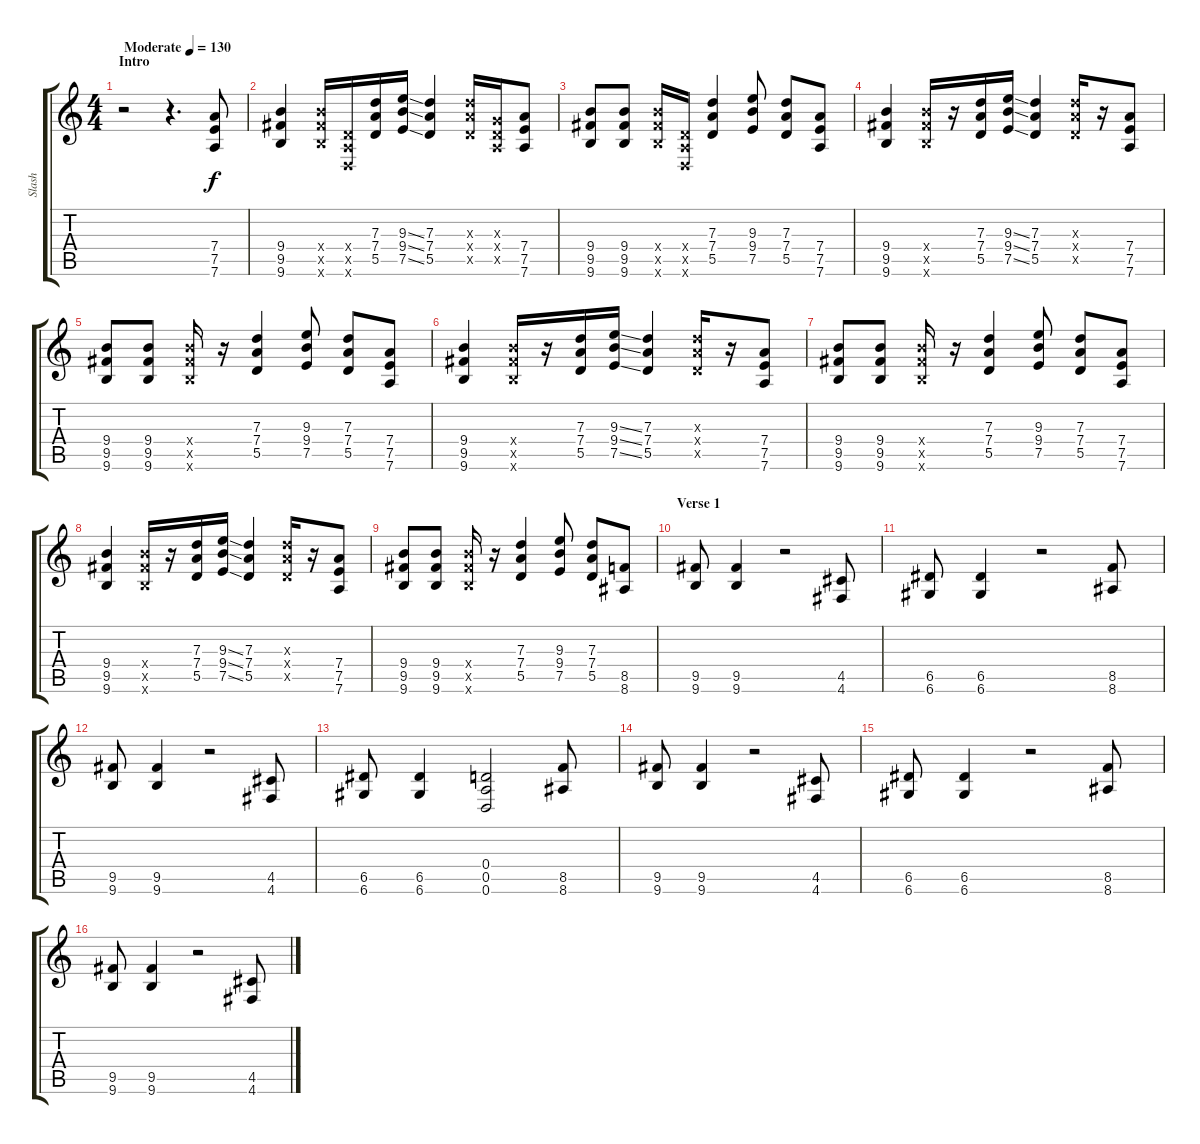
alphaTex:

\track ("Slash" "Slash") {instrument overdrivenguitar}
\staff {score tabs}
\tuning (E4 B3 G3 D3 A2 D2) {hide}
\ts (4 4)
\section ("" "Intro")
\tempo (130 "Moderate")
\clef g2
\ks c
r.2{dy f instrument overdrivenguitar} r.4{d} (7.4 7.5 7.6).8 |
(9.4 9.5 9.6).4 (9.4{x} 9.5{x} 9.6{x}).16 (0.4{x} 0.5{x} 0.6{x}).16 (7.3 7.4 5.5).16 (9.3{ss} 9.4{ss} 7.5{ss}).16 (7.3 7.4 5.5).4 (7.3{x} 7.4{x} 5.5{x}).16 (0.3{x} 0.4{x} 0.5{x}).16 (7.4 7.5 7.6).8 |
(9.4 9.5 9.6).8 (9.4 9.5 9.6).8 (9.4{x} 9.5{x} 9.6{x}).16 (0.4{x} 0.5{x} 0.6{x}).16 (7.3 7.4 5.5).4 (9.3 9.4 7.5).8 (7.3 7.4 5.5).8 (7.4 7.5 7.6).8 |
(9.4 9.5 9.6).4 (9.4{x} 9.5{x} 9.6{x}).16 r.16 (7.3 7.4 5.5).16 (9.3{ss} 9.4{ss} 7.5{ss}).16 (7.3 7.4 5.5).4 (7.3{x} 7.4{x} 5.5{x}).16 r.16 (7.4 7.5 7.6).8 |
(9.4 9.5 9.6).8 (9.4 9.5 9.6).8 (9.4{x} 9.5{x} 9.6{x}).16 r.16 (7.3 7.4 5.5).4 (9.3 9.4 7.5).8 (7.3 7.4 5.5).8 (7.4 7.5 7.6).8 |
(9.4 9.5 9.6).4 (9.4{x} 9.5{x} 9.6{x}).16 r.16 (7.3 7.4 5.5).16 (9.3{ss} 9.4{ss} 7.5{ss}).16 (7.3 7.4 5.5).4 (7.3{x} 7.4{x} 5.5{x}).16 r.16 (7.4 7.5 7.6).8 |
(9.4 9.5 9.6).8 (9.4 9.5 9.6).8 (9.4{x} 9.5{x} 9.6{x}).16 r.16 (7.3 7.4 5.5).4 (9.3 9.4 7.5).8 (7.3 7.4 5.5).8 (7.4 7.5 7.6).8 |
(9.4 9.5 9.6).4 (9.4{x} 9.5{x} 9.6{x}).16 r.16 (7.3 7.4 5.5).16 (9.3{ss} 9.4{ss} 7.5{ss}).16 (7.3 7.4 5.5).4 (7.3{x} 7.4{x} 5.5{x}).16 r.16 (7.4 7.5 7.6).8 |
(9.4 9.5 9.6).8 (9.4 9.5 9.6).8 (9.4{x} 9.5{x} 9.6{x}).16 r.16 (7.3 7.4 5.5).4 (9.3 9.4 7.5).8 (7.3 7.4 5.5).8 (8.5 8.6).8 |
\section ("" "Verse 1")
(9.5 9.6).8 (9.5 9.6).4 r.2 (4.5 4.6).8 |
(6.5 6.6).8 (6.5 6.6).4 r.2 (8.5 8.6).8 |
(9.5 9.6).8 (9.5 9.6).4 r.2 (4.5 4.6).8 |
(6.5 6.6).8 (6.5 6.6).4 (0.4 0.5 0.6).2 (8.5 8.6).8 |
(9.5 9.6).8 (9.5 9.6).4 r.2 (4.5 4.6).8 |
(6.5 6.6).8 (6.5 6.6).4 r.2 (8.5 8.6).8 |
(9.5 9.6).8 (9.5 9.6).4 r.2 (4.5 4.6).8
